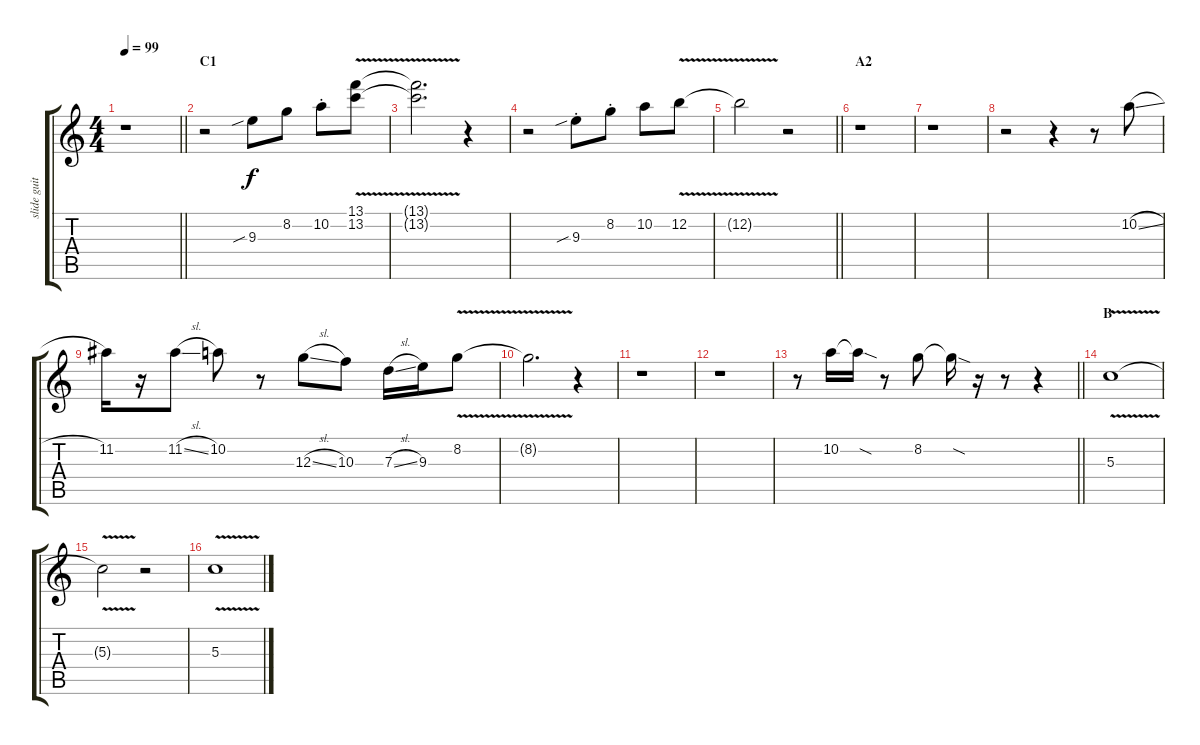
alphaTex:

\track ("slide guitar 1" "slide guit") {instrument distortionguitar}
\staff {score tabs}
\tuning (E4 B3 G3 D3 A2 E2) {hide}
\ts (4 4)
\tempo 99
\clef g2
\barLineRight lightlight
\ks c
r.1{dy f} |
\section ("" "C1")
r.2 9.3{sib}.8 8.2.8 10.2{st}.8 (13.1{v} 13.2{v}).8 |
(13.1{t} 13.2{t}).2{d} r.4 |
r.2 9.3{sib st}.8 8.2{st}.8 10.2.8 12.2{v}.8 |
\barLineRight lightlight
12.2{t}.2 r.2 |
\section ("" "A2")
r.1 |
r.1 |
r.2 r.4 r.8 10.2{sl}.8 |
11.2.16 r.16 11.2{sl}.8 10.2.8 r.8 12.3{sl}.8 10.3.8 7.3{sl}.16 9.3.16 8.2{v}.8 |
8.2{t}.2{d} r.4 |
r.1 |
r.1 |
\barLineRight lightlight
r.8 10.2.16 10.2{sod t}.16 r.8 8.2.8 8.2{sod t}.16 r.16 r.8 r.4 |
\section ("" "B")
5.3{v}.1 |
5.3{t}.2 r.2 |
5.3{v}.1
